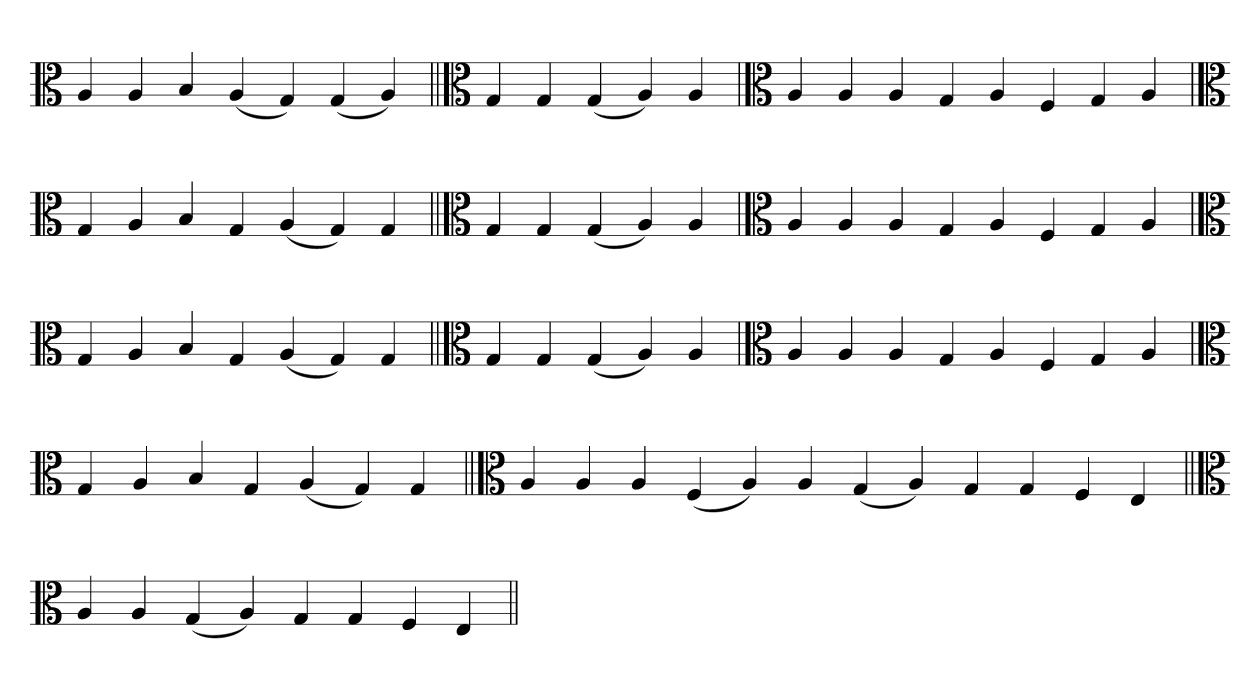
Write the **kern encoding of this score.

**kern
*part1
*staff1
*clefC3
=
4A
4A
4B
(4A
4G)
(4G
4A)
=||
*clefC3
4G
4G
(4G
4A)
4A
=`
*clefC3
4A
4A
4A
4G
4A
4F
4G
4A
=`
*clefC3
4G
4A
4B
4G
(4A
4G)
4G
=||
*clefC3
4G
4G
(4G
4A)
4A
=`
*clefC3
4A
4A
4A
4G
4A
4F
4G
4A
=`
*clefC3
4G
4A
4B
4G
(4A
4G)
4G
=||
*clefC3
4G
4G
(4G
4A)
4A
=`
*clefC3
4A
4A
4A
4G
4A
4F
4G
4A
=`
*clefC3
4G
4A
4B
4G
(4A
4G)
4G
=||
*clefC3
4A
4A
4A
(4F
4A)
4A
(4G
4A)
4G
4G
4F
4E
=||
*clefC3
4A
4A
(4G
4A)
4G
4G
4F
4E
=||
*-
